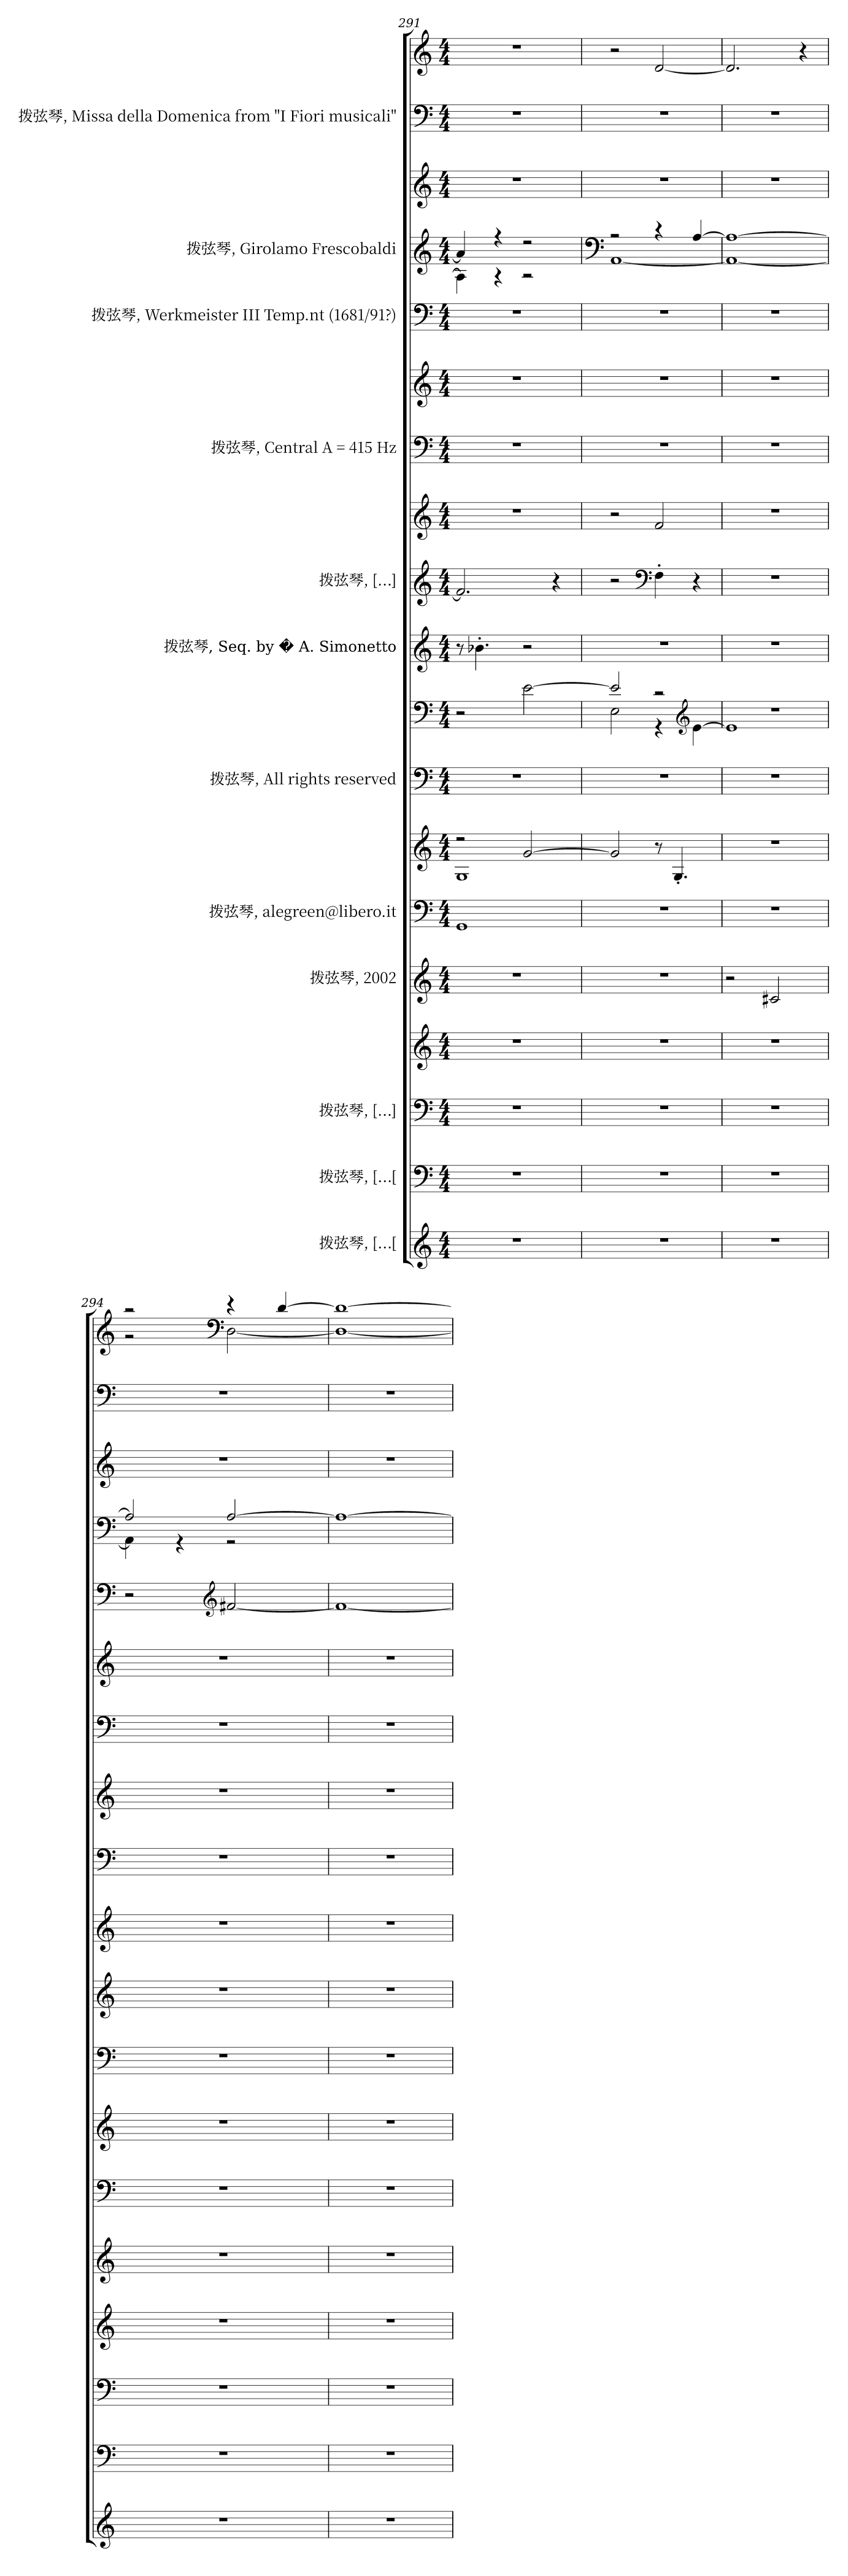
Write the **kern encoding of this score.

**kern	**kern	**kern	**kern	**kern	**kern	**kern	**kern	**kern	**kern	**kern	**kern	**kern	**kern	**kern	**kern	**kern	**kern	**kern
*part12	*part11	*part10	*part10	*part9	*part8	*part8	*part7	*part7	*part6	*part5	*part5	*part4	*part4	*part3	*part2	*part2	*part1	*part1
*staff19	*staff18	*staff17	*staff16	*staff15	*staff14	*staff13	*staff12	*staff11	*staff10	*staff9	*staff8	*staff7	*staff6	*staff5	*staff4	*staff3	*staff2	*staff1
*I"拨弦琴, [...[	*I"拨弦琴, [...[	*I"拨弦琴, [...]	*	*I"拨弦琴, 2002	*I"拨弦琴, alegreen@libero.it	*	*I"拨弦琴, All rights reserved	*	*I"拨弦琴, Seq. by � A. Simonetto	*I"拨弦琴, [...]	*	*I"拨弦琴, Central A = 415 Hz	*	*I"拨弦琴, Werkmeister III Temp.nt (1681/91?)	*I"拨弦琴, Girolamo Frescobaldi	*	*I"拨弦琴, Missa della Domenica from &quot;I Fiori musicali&quot;	*
*clefG2	*clefF4	*clefF4	*clefG2	*clefG2	*clefF4	*clefG2	*clefF4	*clefF4	*clefG2	*clefG2	*clefG2	*clefF4	*clefG2	*clefF4	*clefG2	*clefG2	*clefF4	*clefG2
*k[]	*k[]	*k[]	*k[]	*k[]	*k[]	*k[]	*k[]	*k[]	*k[]	*k[]	*k[]	*k[]	*k[]	*k[]	*k[]	*k[]	*k[]	*k[]
*M4/4	*M4/4	*M4/4	*M4/4	*M4/4	*M4/4	*M4/4	*M4/4	*M4/4	*M4/4	*M4/4	*M4/4	*M4/4	*M4/4	*M4/4	*M4/4	*M4/4	*M4/4	*M4/4
=291	=291	=291	=291	=291	=291	=291	=291	=291	=291	=291	=291	=291	=291	=291	=291	=291	=291	=291
*	*	*	*	*	*	*^	*	*	*	*	*	*	*	*	*^	*	*	*
1r	1r	1r	1r	1r	1GG	2r	1G	1r	2r	8r	2.f/]	1r	1r	1r	1r	4a/]	4A\]	1r	1r	1r
.	.	.	.	.	.	.	.	.	.	4.b-X'\	.	.	.	.	.	.	.	.	.	.
.	.	.	.	.	.	.	.	.	.	.	.	.	.	.	.	4r	4r	.	.	.
.	.	.	.	.	.	[2g/	.	.	[2e\	2r	.	.	.	.	.	2r	2r	.	.	.
.	.	.	.	.	.	.	.	.	.	.	4r	.	.	.	.	.	.	.	.	.
*	*	*	*	*	*	*v	*v	*	*	*	*	*	*	*	*	*	*	*	*	*
!!LO:PB:g=z
=292	=292	=292	=292	=292	=292	=292	=292	=292	=292	=292	=292	=292	=292	=292	=292	=292	=292	=292	=292
*	*	*	*	*	*	*	*	*	*	*	*	*	*	*	*clefF4	*	*	*	*
*	*	*	*	*	*	*	*	*^	*	*	*	*	*	*	*	*	*	*	*
1r	1r	1r	1r	1r	1r	2g/]	1r	2e/]	2E\	1r	2r	2r	1r	1r	1r	2r	[1AA	1r	1r	2r
*	*	*	*	*	*	*	*	*	*	*	*clefF4	*	*	*	*	*	*	*	*	*
.	.	.	.	.	.	8r	.	2r	4r	.	4F'\	2f/	.	.	.	4r	.	.	.	[2d/
.	.	.	.	.	.	4.G'/	.	.	.	.	.	.	.	.	.	.	.	.	.	.
*	*	*	*	*	*	*	*	*clefG2	*	*	*	*	*	*	*	*	*	*	*	*
.	.	.	.	.	.	.	.	.	[4e\	.	4r	.	.	.	.	[4A/	.	.	.	.
=293	=293	=293	=293	=293	=293	=293	=293	=293	=293	=293	=293	=293	=293	=293	=293	=293	=293	=293	=293	=293
1r	1r	1r	1r	2r	1r	1r	1r	1r	1e]	1r	1r	1r	1r	1r	1r	1A_	1AA_	1r	1r	2.d/]
.	.	.	.	2c#X/	.	.	.	.	.	.	.	.	.	.	.	.	.	.	.	.
.	.	.	.	.	.	.	.	.	.	.	.	.	.	.	.	.	.	.	.	4r
*	*	*	*	*	*	*	*	*v	*v	*	*	*	*	*	*	*	*	*	*	*
=294	=294	=294	=294	=294	=294	=294	=294	=294	=294	=294	=294	=294	=294	=294	=294	=294	=294	=294	=294
*	*	*	*	*	*	*	*	*	*	*	*	*	*	*	*	*	*	*	*^
1r	1r	1r	1r	1r	1r	1r	1r	1r	1r	1r	1r	1r	1r	2r	2A/]	4AA\]	1r	1r	2r	2r
.	.	.	.	.	.	.	.	.	.	.	.	.	.	.	.	4r	.	.	.	.
*	*	*	*	*	*	*	*	*	*	*	*	*	*	*clefG2	*	*	*	*	*clefF4	*
.	.	.	.	.	.	.	.	.	.	.	.	.	.	[2f#X/	[2A/	2r	.	.	4r	[2D\
.	.	.	.	.	.	.	.	.	.	.	.	.	.	.	.	.	.	.	[4d/	.
*	*	*	*	*	*	*	*	*	*	*	*	*	*	*	*v	*v	*	*	*	*
=295	=295	=295	=295	=295	=295	=295	=295	=295	=295	=295	=295	=295	=295	=295	=295	=295	=295	=295	=295
1r	1r	1r	1r	1r	1r	1r	1r	1r	1r	1r	1r	1r	1r	1f#_	1A_	1r	1r	1d_	1D_
*	*	*	*	*	*	*	*	*	*	*	*	*	*	*	*	*	*	*v	*v
=	=	=	=	=	=	=	=	=	=	=	=	=	=	=	=	=	=	=
*-	*-	*-	*-	*-	*-	*-	*-	*-	*-	*-	*-	*-	*-	*-	*-	*-	*-	*-
